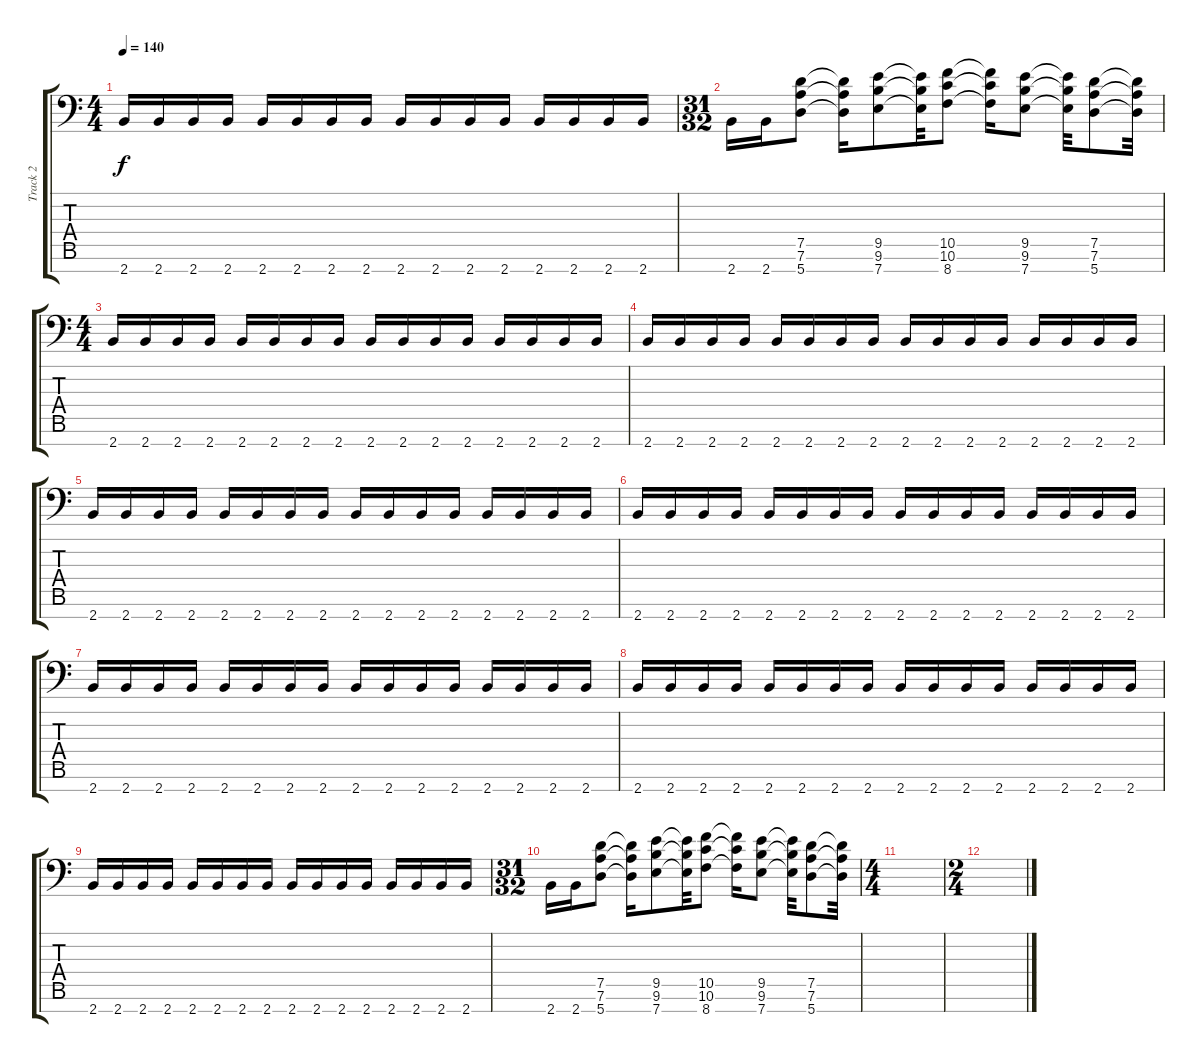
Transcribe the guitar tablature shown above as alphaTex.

\track ("Track 2" "Track 2") {instrument distortionguitar}
\staff {score tabs}
\tuning (D4 A3 F3 C3 G2 D2 A1) {hide}
\ts (4 4)
\tempo 140
\clef f4
\ks c
2.7.16{dy f} 2.7.16 2.7.16 2.7.16 2.7.16 2.7.16 2.7.16 2.7.16 2.7.16 2.7.16 2.7.16 2.7.16 2.7.16 2.7.16 2.7.16 2.7.16 |
\ts (31 32)
2.7.16 2.7.16 (7.5 7.6 5.7).8 (7.5{t} 7.6{t} 5.7{t}).16 (9.5 9.6 7.7).8 (9.5{t} 9.6{t} 7.7{t}).32 (10.5 10.6 8.7).8 (10.5{t} 10.6{t} 8.7{t}).16 (9.5 9.6 7.7).8 (9.5{t} 9.6{t} 7.7{t}).32 (7.5 7.6 5.7).8 (7.5{t} 7.6{t} 5.7{t}).32 |
\ts (4 4)
2.7.16 2.7.16 2.7.16 2.7.16 2.7.16 2.7.16 2.7.16 2.7.16 2.7.16 2.7.16 2.7.16 2.7.16 2.7.16 2.7.16 2.7.16 2.7.16 |
2.7.16 2.7.16 2.7.16 2.7.16 2.7.16 2.7.16 2.7.16 2.7.16 2.7.16 2.7.16 2.7.16 2.7.16 2.7.16 2.7.16 2.7.16 2.7.16 |
2.7.16 2.7.16 2.7.16 2.7.16 2.7.16 2.7.16 2.7.16 2.7.16 2.7.16 2.7.16 2.7.16 2.7.16 2.7.16 2.7.16 2.7.16 2.7.16 |
2.7.16 2.7.16 2.7.16 2.7.16 2.7.16 2.7.16 2.7.16 2.7.16 2.7.16 2.7.16 2.7.16 2.7.16 2.7.16 2.7.16 2.7.16 2.7.16 |
2.7.16 2.7.16 2.7.16 2.7.16 2.7.16 2.7.16 2.7.16 2.7.16 2.7.16 2.7.16 2.7.16 2.7.16 2.7.16 2.7.16 2.7.16 2.7.16 |
2.7.16 2.7.16 2.7.16 2.7.16 2.7.16 2.7.16 2.7.16 2.7.16 2.7.16 2.7.16 2.7.16 2.7.16 2.7.16 2.7.16 2.7.16 2.7.16 |
2.7.16 2.7.16 2.7.16 2.7.16 2.7.16 2.7.16 2.7.16 2.7.16 2.7.16 2.7.16 2.7.16 2.7.16 2.7.16 2.7.16 2.7.16 2.7.16 |
\ts (31 32)
2.7.16 2.7.16 (7.5 7.6 5.7).8 (7.5{t} 7.6{t} 5.7{t}).16 (9.5 9.6 7.7).8 (9.5{t} 9.6{t} 7.7{t}).32 (10.5 10.6 8.7).8 (10.5{t} 10.6{t} 8.7{t}).16 (9.5 9.6 7.7).8 (9.5{t} 9.6{t} 7.7{t}).32 (7.5 7.6 5.7).8 (7.5{t} 7.6{t} 5.7{t}).32 |
\ts (4 4)
|
\ts (2 4)
